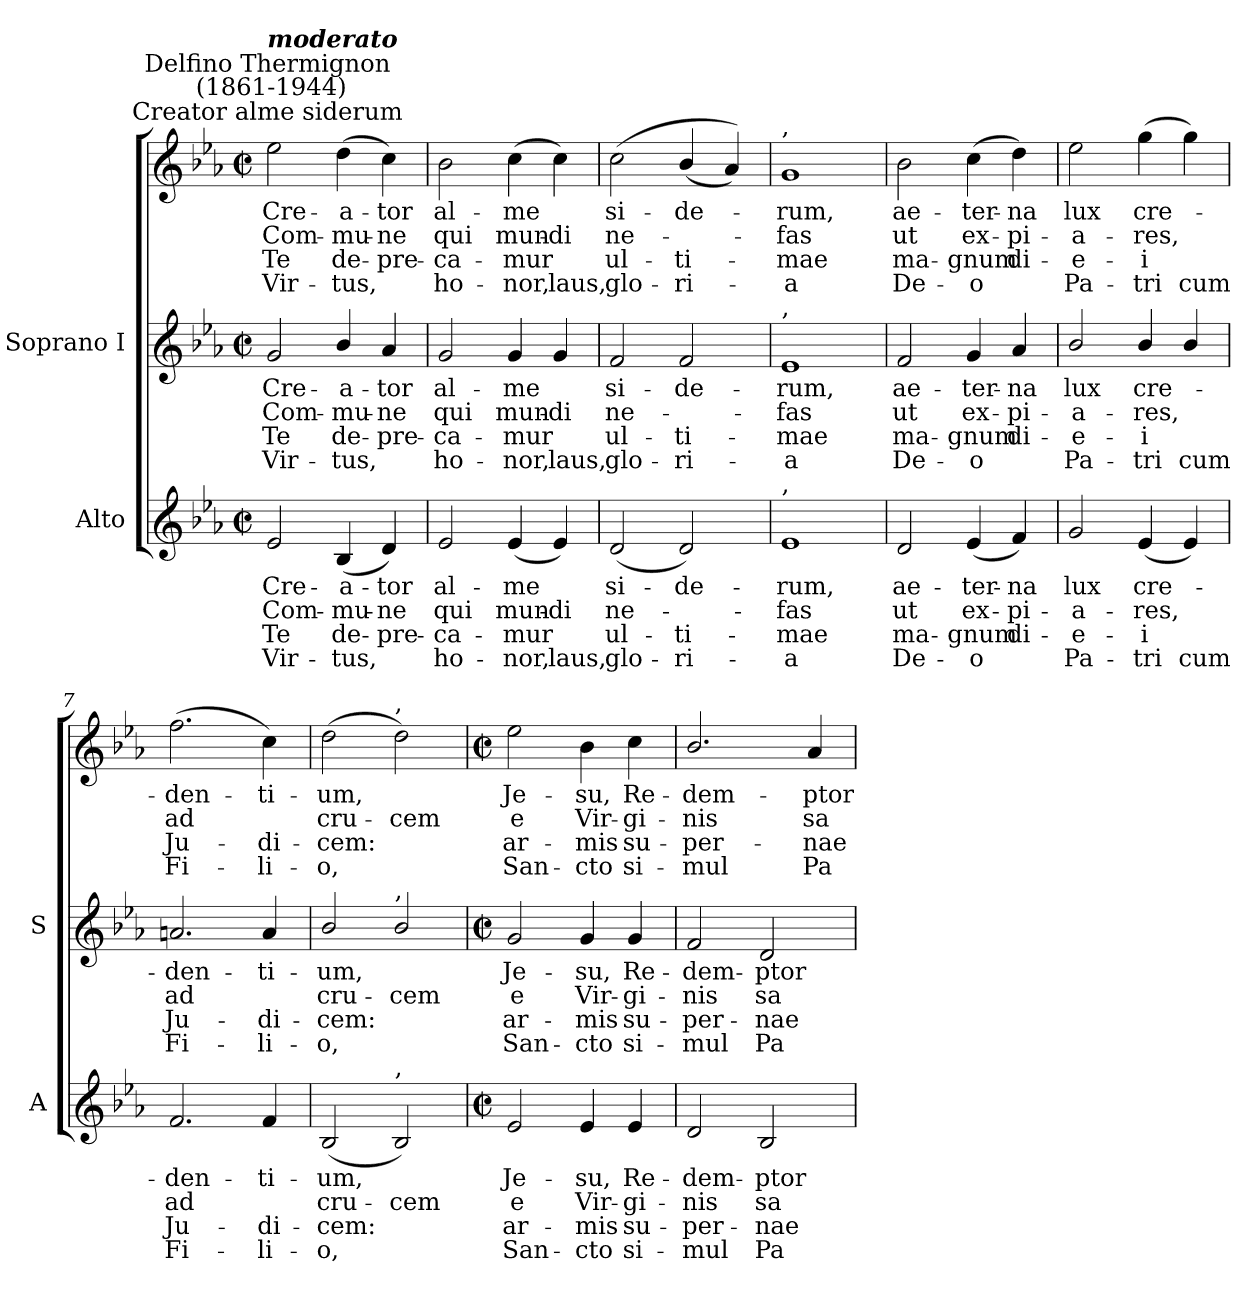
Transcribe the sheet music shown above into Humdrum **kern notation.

**kern	**text	**text	**text	**text	**kern	**text	**text	**text	**text	**kern	**text	**text	**text	**text
*part2	*part2	*part2	*part2	*part2	*part1	*part1	*part1	*part1	*part1	*part1	*part1	*part1	*part1	*part1
*staff3	*staff3	*staff3	*staff3	*staff3	*staff2	*staff2	*staff2	*staff2	*staff2	*staff1	*staff1	*staff1	*staff1	*staff1
*I"Alto	*	*	*	*	*I"Soprano I	*	*	*	*	*	*	*	*	*
*I'A	*	*	*	*	*I'S	*	*	*	*	*	*	*	*	*
*clefG2	*	*	*	*	*clefG2	*	*	*	*	*clefG2	*	*	*	*
*k[b-e-a-]	*	*	*	*	*k[b-e-a-]	*	*	*	*	*k[b-e-a-]	*	*	*	*
*E-:	*	*	*	*	*E-:	*	*	*	*	*E-:	*	*	*	*
*M2/2	*	*	*	*	*M2/2	*	*	*	*	*M2/2	*	*	*	*
*met(c|)	*	*	*	*	*met(c|)	*	*	*	*	*met(c|)	*	*	*	*
=1	=1	=1	=1	=1	=1	=1	=1	=1	=1	=1	=1	=1	=1	=1
!	!	!	!	!	!	!	!	!	!	!LO:TX:a:cj:t=Creator alme siderum	!	!	!	!
!	!	!	!	!	!	!	!	!	!	!LO:TX:a:cj:t=Delfino Thermignon\n (1861-1944)	!	!	!	!
!	!	!	!	!	!	!	!	!	!	!LO:TX:a:Bi:t=moderato	!	!	!	!
!	!LO:LY:b	!LO:LY:b	!LO:LY:b	!LO:LY:b	!	!LO:LY:b	!LO:LY:b	!LO:LY:b	!LO:LY:b	!	!LO:LY:b	!LO:LY:b	!LO:LY:b	!LO:LY:b
2e-	Cre-	-Com-	-Te	Vir-	2g	-Cre-	-Com-	-Te	Vir-	2ee-	Cre-	-Com-	-Te	Vir-
!	!LO:LY:b	!LO:LY:b	!LO:LY:b	!LO:LY:b	!	!LO:LY:b	!LO:LY:b	!LO:LY:b	!LO:LY:b	!	!LO:LY:b	!LO:LY:b	!LO:LY:b	!LO:LY:b
(<4B-	-a-	-mu-	-de-	-tus,	4b-/	-a-	-mu-	-de-	-tus,	(>4dd	-a-	-mu-	-de-	-tus,
!	!LO:LY:b	!LO:LY:b	!LO:LY:b	!	!	!LO:LY:b	!LO:LY:b	!LO:LY:b	!	!	!LO:LY:b	!LO:LY:b	!LO:LY:b	!
4d)	tor	ne	pre-	.	4a-	tor	ne	pre-	.	4cc)	tor	ne	pre-	.
=2	=2	=2	=2	=2	=2	=2	=2	=2	=2	=2	=2	=2	=2	=2
!	!LO:LY:b	!LO:LY:b	!LO:LY:b	!LO:LY:b	!	!LO:LY:b	!LO:LY:b	!LO:LY:b	!LO:LY:b	!	!LO:LY:b	!LO:LY:b	!LO:LY:b	!LO:LY:b
2e-	-al-	-qui	ca-	-ho-	2g	al-	-qui	ca-	-ho-	2b-	-al-	-qui	ca-	-ho-
!	!LO:LY:b	!LO:LY:b	!LO:LY:b	!LO:LY:b	!	!LO:LY:b	!LO:LY:b	!LO:LY:b	!LO:LY:b	!	!LO:LY:b	!LO:LY:b	!LO:LY:b	!LO:LY:b
(<4e-	-me	mun-	-mur	nor,	4g	-me	mun-	-mur	nor,	(>4cc	-me	mun-	-mur	nor,
!	!	!LO:LY:b	!	!LO:LY:b	!	!	!LO:LY:b	!	!LO:LY:b	!	!	!LO:LY:b	!	!LO:LY:b
4e-)	.	di	.	laus,	4g	.	di	.	laus,	4cc)	.	di	.	laus,
=3	=3	=3	=3	=3	=3	=3	=3	=3	=3	=3	=3	=3	=3	=3
!	!LO:LY:b	!LO:LY:b	!LO:LY:b	!LO:LY:b	!	!LO:LY:b	!LO:LY:b	!LO:LY:b	!LO:LY:b	!	!LO:LY:b	!LO:LY:b	!LO:LY:b	!LO:LY:b
(<2d	si-	-ne-	ul-	-glo-	2f	si-	-ne-	ul-	-glo-	(<2cc	si-	-ne-	ul-	-glo-
!	!LO:LY:b	!	!LO:LY:b	!LO:LY:b	!	!LO:LY:b	!	!LO:LY:b	!LO:LY:b	!	!LO:LY:b	!	!LO:LY:b	!LO:LY:b
2d)	-de-	.	-ti-	-ri-	2f	-de-	.	-ti-	-ri-	(<4b-/	-de-	.	ti-	ri-
.	.	.	.	.	.	.	.	.	.	4a-))	.	.	.	.
=4	=4	=4	=4	=4	=4	=4	=4	=4	=4	=4	=4	=4	=4	=4
!	!	!	!	!	!	!	!	!	!	!LO:TX:a:t=,	!	!	!	!
!	!	!	!	!	!LO:TX:a:t=,	!	!	!	!	!	!	!	!	!
!LO:TX:a:t=,	!	!	!	!	!	!	!	!	!	!	!	!	!	!
!	!LO:LY:b	!LO:LY:b	!LO:LY:b	!LO:LY:b	!	!LO:LY:b	!LO:LY:b	!LO:LY:b	!LO:LY:b	!	!LO:LY:b	!LO:LY:b	!LO:LY:b	!LO:LY:b
1e-	-rum,	fas	mae	a	1e-	rum,	fas	mae	a	1g	-rum,	fas	mae	a
=5	=5	=5	=5	=5	=5	=5	=5	=5	=5	=5	=5	=5	=5	=5
!	!LO:LY:b	!LO:LY:b	!LO:LY:b	!LO:LY:b	!	!LO:LY:b	!LO:LY:b	!LO:LY:b	!LO:LY:b	!	!LO:LY:b	!LO:LY:b	!LO:LY:b	!LO:LY:b
2d	ae-	-ut	ma-	-De-	2f	-ae-	-ut	ma-	-De-	2b-	ae-	-ut	ma-	-De-
!	!LO:LY:b	!LO:LY:b	!LO:LY:b	!LO:LY:b	!	!LO:LY:b	!LO:LY:b	!LO:LY:b	!LO:LY:b	!	!LO:LY:b	!LO:LY:b	!LO:LY:b	!LO:LY:b
(<4e-	-ter-	-ex-	-gnum	o	4g	-ter-	-ex-	-gnum	o	(>4cc	-ter-	-ex-	-gnum	o
!	!LO:LY:b	!LO:LY:b	!LO:LY:b	!	!	!LO:LY:b	!LO:LY:b	!LO:LY:b	!	!	!LO:LY:b	!LO:LY:b	!LO:LY:b	!
4f)	na	pi-	-di-	.	4a-	na	pi-	-di-	.	4dd)	na	pi-	-di-	.
=6	=6	=6	=6	=6	=6	=6	=6	=6	=6	=6	=6	=6	=6	=6
!	!LO:LY:b	!LO:LY:b	!LO:LY:b	!LO:LY:b	!	!LO:LY:b	!LO:LY:b	!LO:LY:b	!LO:LY:b	!	!LO:LY:b	!LO:LY:b	!LO:LY:b	!LO:LY:b
2g	-lux	a-	-e-	-Pa-	2b-/	lux	a-	-e-	-Pa-	2ee-	-lux	a-	-e-	-Pa-
!	!LO:LY:b	!LO:LY:b	!LO:LY:b	!LO:LY:b	!	!LO:LY:b	!LO:LY:b	!LO:LY:b	!LO:LY:b	!	!LO:LY:b	!LO:LY:b	!LO:LY:b	!LO:LY:b
(<4e-	-cre-	res,	i	tri	4b-/	-cre-	res,	i	tri	(>4gg	-cre-	res,	i	tri
!	!	!	!	!LO:LY:b	!	!	!	!	!LO:LY:b	!	!	!	!	!LO:LY:b
4e-)	.	.	.	cum	4b-/	.	.	.	cum	4gg)	.	.	.	cum
=7	=7	=7	=7	=7	=7	=7	=7	=7	=7	=7	=7	=7	=7	=7
!	!LO:LY:b	!LO:LY:b	!LO:LY:b	!LO:LY:b	!	!LO:LY:b	!LO:LY:b	!LO:LY:b	!LO:LY:b	!	!LO:LY:b	!LO:LY:b	!LO:LY:b	!LO:LY:b
2.f	den-	-ad	Ju-	-Fi-	2.an	-den-	-ad	Ju-	-Fi-	(>2.ff	den-	-ad	Ju-	-Fi-
!	!LO:LY:b	!	!LO:LY:b	!LO:LY:b	!	!LO:LY:b	!	!LO:LY:b	!LO:LY:b	!	!LO:LY:b	!	!LO:LY:b	!LO:LY:b
4f	-ti-	.	-di-	-li-	4a	-ti-	.	-di-	-li-	4cc)	-ti-	.	-di-	-li-
=8	=8	=8	=8	=8	=8	=8	=8	=8	=8	=8	=8	=8	=8	=8
!	!LO:LY:b	!LO:LY:b	!LO:LY:b	!LO:LY:b	!	!LO:LY:b	!LO:LY:b	!LO:LY:b	!LO:LY:b	!	!LO:LY:b	!LO:LY:b	!LO:LY:b	!LO:LY:b
(<2B-	-um,	cru-	-cem:	o,	2b-/	um,	cru-	-cem:	o,	(>2dd	-um,	cru-	-cem:	o,
!	!	!	!	!	!	!	!	!	!	!LO:TX:a:t=,	!	!	!	!
!	!	!	!	!	!LO:TX:a:t=,	!	!	!	!	!	!	!	!	!
!LO:TX:a:t=,	!	!	!	!	!	!	!	!	!	!	!	!	!	!
!	!	!LO:LY:b	!	!	!	!	!LO:LY:b	!	!	!	!	!LO:LY:b	!	!
2B-)	.	cem	.	.	2b-/	.	cem	.	.	2dd)	.	cem	.	.
!!LO:LB:g=z
=9	=9	=9	=9	=9	=9	=9	=9	=9	=9	=9	=9	=9	=9	=9
*M2/2	*	*	*	*	*M2/2	*	*	*	*	*M2/2	*	*	*	*
*met(c|)	*	*	*	*	*met(c|)	*	*	*	*	*met(c|)	*	*	*	*
!	!LO:LY:b	!LO:LY:b	!LO:LY:b	!LO:LY:b	!	!LO:LY:b	!LO:LY:b	!LO:LY:b	!LO:LY:b	!	!LO:LY:b	!LO:LY:b	!LO:LY:b	!LO:LY:b
2e-	Je-	-e	ar-	-San-	2g	-Je-	-e	ar-	-San-	2ee-	Je-	-e	ar-	-San-
!	!LO:LY:b	!LO:LY:b	!LO:LY:b	!LO:LY:b	!	!LO:LY:b	!LO:LY:b	!LO:LY:b	!LO:LY:b	!	!LO:LY:b	!LO:LY:b	!LO:LY:b	!LO:LY:b
4e-	-su,	Vir-	-mis	cto	4g	-su,	Vir-	-mis	cto	4b-	-su,	Vir-	-mis	cto
!	!LO:LY:b	!LO:LY:b	!LO:LY:b	!LO:LY:b	!	!LO:LY:b	!LO:LY:b	!LO:LY:b	!LO:LY:b	!	!LO:LY:b	!LO:LY:b	!LO:LY:b	!LO:LY:b
4e-	Re-	-gi-	-su-	-si-	4g	Re-	-gi-	-su-	-si-	4cc	Re-	-gi-	-su-	-si-
=10	=10	=10	=10	=10	=10	=10	=10	=10	=10	=10	=10	=10	=10	=10
!	!LO:LY:b	!LO:LY:b	!LO:LY:b	!LO:LY:b	!	!LO:LY:b	!LO:LY:b	!LO:LY:b	!LO:LY:b	!	!LO:LY:b	!LO:LY:b	!LO:LY:b	!LO:LY:b
2d	-dem-	-nis	per-	-mul	2f	-dem-	-nis	per-	-mul	2.b-/	-dem-	-nis	per-	-mul
!	!LO:LY:b	!LO:LY:b	!LO:LY:b	!LO:LY:b	!	!LO:LY:b	!LO:LY:b	!LO:LY:b	!LO:LY:b	!	!	!	!	!
2B-	ptor	sa-	-nae	Pa-	2d	ptor	sa-	-nae	Pa-	.	.	.	.	.
!	!	!	!	!	!	!	!	!	!	!	!LO:LY:b	!LO:LY:b	!LO:LY:b	!LO:LY:b
.	.	.	.	.	.	.	.	.	.	4a-	ptor	sa-	-nae	Pa-
=	=	=	=	=	=	=	=	=	=	=	=	=	=	=
*-	*-	*-	*-	*-	*-	*-	*-	*-	*-	*-	*-	*-	*-	*-
